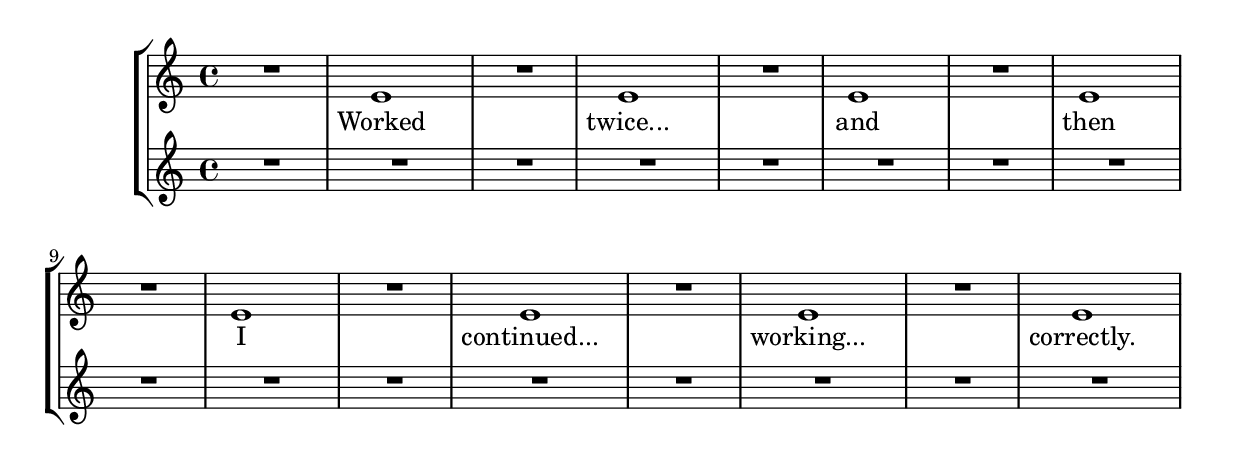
\version "2.15.35"

\header {
  texidoc = "Empty measures do not confuse @code{SpanBarStub}.
These lyrics should remain clear of the span bars.
"
}

\new StaffGroup <<
  \new Staff { \repeat unfold 8 { R1 e'1 } }
  \addlyrics {
    Worked twice...
    and then
    I continued...
    working... correctly.
  }
  \new Staff { R1*16 }
>>
